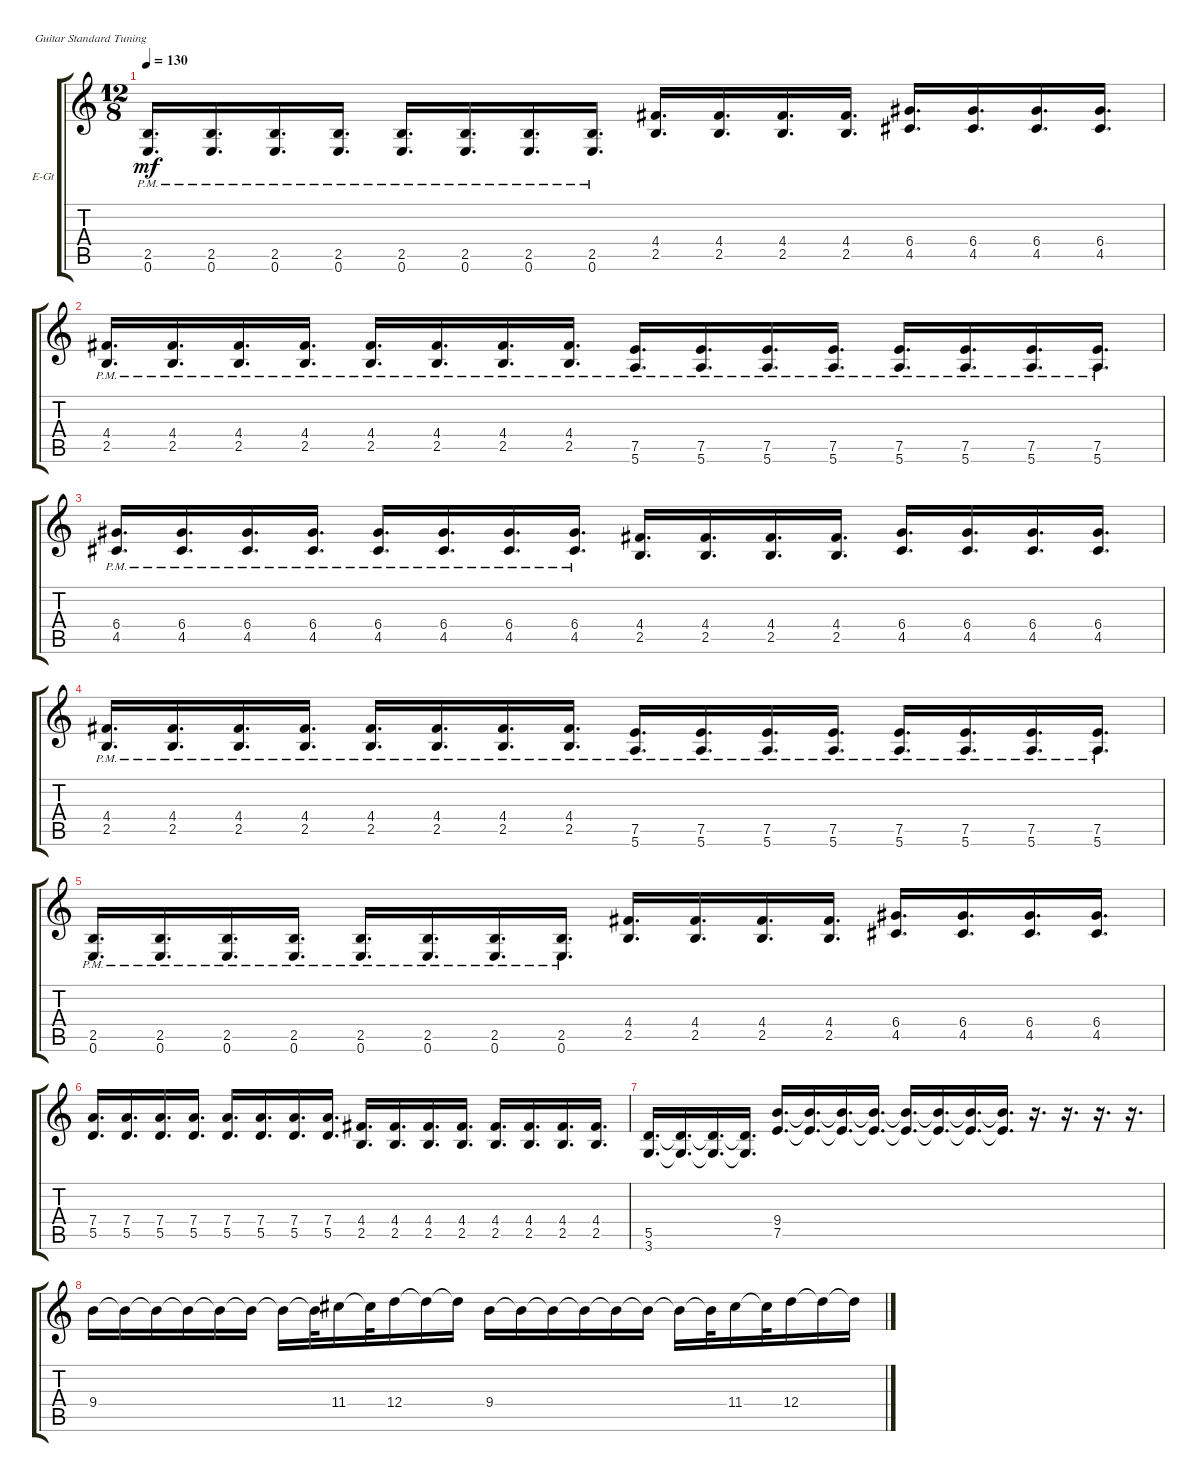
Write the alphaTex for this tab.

\defaultSystemsLayout 4
\bracketExtendMode groupsimilarinstruments
\firstSystemTrackNameOrientation horizontal
\otherSystemsTrackNameOrientation horizontal
\track ("Electric Guitar" "E-Gt") {instrument distortionguitar}
\staff {score tabs}
\tuning (E4 B3 G3 D3 A2 E2)
\ts (12 8)
\tempo 130
\clef g2
\ks c
(0.6{pm} 2.5{pm}).16{d dy mf} (0.6{pm} 2.5{pm}).16{d} (0.6{pm} 2.5{pm}).16{d} (0.6{pm} 2.5{pm}).16{d} (0.6{pm} 2.5{pm}).16{d} (0.6{pm} 2.5{pm}).16{d} (0.6{pm} 2.5{pm}).16{d} (0.6{pm} 2.5{pm}).16{d} (2.5 4.4).16{d} (2.5 4.4).16{d} (2.5 4.4).16{d} (2.5 4.4).16{d} (4.5 6.4).16{d} (4.5 6.4).16{d} (4.5 6.4).16{d} (4.5 6.4).16{d} |
(2.5{pm} 4.4{pm}).16{d} (2.5{pm} 4.4{pm}).16{d} (2.5{pm} 4.4{pm}).16{d} (2.5{pm} 4.4{pm}).16{d} (2.5{pm} 4.4{pm}).16{d} (2.5{pm} 4.4{pm}).16{d} (2.5{pm} 4.4{pm}).16{d} (2.5{pm} 4.4{pm}).16{d} (7.5{pm} 5.6{pm}).16{d} (7.5{pm} 5.6{pm}).16{d} (7.5{pm} 5.6{pm}).16{d} (7.5{pm} 5.6{pm}).16{d} (7.5{pm} 5.6{pm}).16{d} (7.5{pm} 5.6{pm}).16{d} (7.5{pm} 5.6{pm}).16{d} (7.5{pm} 5.6{pm}).16{d} |
(4.5{pm} 6.4{pm}).16{d} (4.5{pm} 6.4{pm}).16{d} (4.5{pm} 6.4{pm}).16{d} (4.5{pm} 6.4{pm}).16{d} (4.5{pm} 6.4{pm}).16{d} (4.5{pm} 6.4{pm}).16{d} (4.5{pm} 6.4{pm}).16{d} (4.5{pm} 6.4{pm}).16{d} (2.5 4.4).16{d} (2.5 4.4).16{d} (2.5 4.4).16{d} (2.5 4.4).16{d} (4.5 6.4).16{d} (4.5 6.4).16{d} (4.5 6.4).16{d} (4.5 6.4).16{d} |
(2.5{pm} 4.4{pm}).16{d} (2.5{pm} 4.4{pm}).16{d} (2.5{pm} 4.4{pm}).16{d} (2.5{pm} 4.4{pm}).16{d} (2.5{pm} 4.4{pm}).16{d} (2.5{pm} 4.4{pm}).16{d} (2.5{pm} 4.4{pm}).16{d} (2.5{pm} 4.4{pm}).16{d} (7.5{pm} 5.6{pm}).16{d} (7.5{pm} 5.6{pm}).16{d} (7.5{pm} 5.6{pm}).16{d} (7.5{pm} 5.6{pm}).16{d} (7.5{pm} 5.6{pm}).16{d} (7.5{pm} 5.6{pm}).16{d} (7.5{pm} 5.6{pm}).16{d} (7.5{pm} 5.6{pm}).16{d} |
(0.6{pm} 2.5{pm}).16{d} (0.6{pm} 2.5{pm}).16{d} (0.6{pm} 2.5{pm}).16{d} (0.6{pm} 2.5{pm}).16{d} (0.6{pm} 2.5{pm}).16{d} (0.6{pm} 2.5{pm}).16{d} (0.6{pm} 2.5{pm}).16{d} (0.6{pm} 2.5{pm}).16{d} (2.5 4.4).16{d} (2.5 4.4).16{d} (2.5 4.4).16{d} (2.5 4.4).16{d} (4.5 6.4).16{d} (4.5 6.4).16{d} (4.5 6.4).16{d} (4.5 6.4).16{d} |
(5.5 7.4).16{d} (5.5 7.4).16{d} (5.5 7.4).16{d} (5.5 7.4).16{d} (5.5 7.4).16{d} (5.5 7.4).16{d} (5.5 7.4).16{d} (5.5 7.4).16{d} (2.5 4.4).16{d} (2.5 4.4).16{d} (2.5 4.4).16{d} (2.5 4.4).16{d} (2.5 4.4).16{d} (2.5 4.4).16{d} (2.5 4.4).16{d} (2.5 4.4).16{d} |
(3.6 5.5).16{d} (3.6{t} 5.5{t}).16{d} (3.6{t} 5.5{t}).16{d} (3.6{t} 5.5{t}).16{d} (7.5 9.4).16{d} (7.5{t} 9.4{t}).16{d} (7.5{t} 9.4{t}).16{d} (7.5{t} 9.4{t}).16{d} (7.5{t} 9.4{t}).16{d} (7.5{t} 9.4{t}).16{d} (7.5{t} 9.4{t}).16{d} (7.5{t} 9.4{t}).16{d} r.16{d} r.16{d} r.16{d} r.16{d} |
9.4.16 9.4{t}.16 9.4{t}.16 9.4{t}.16 9.4{t}.16 9.4{t}.16 9.4{t}.16 9.4{t}.32 11.4.16 11.4{t}.32 12.4.16 12.4{t}.16 12.4{t}.16 9.4.16 9.4{t}.16 9.4{t}.16 9.4{t}.16 9.4{t}.16 9.4{t}.16 9.4{t}.16 9.4{t}.32 11.4.16 11.4{t}.32 12.4.16 12.4{t}.16 12.4{t}.16
